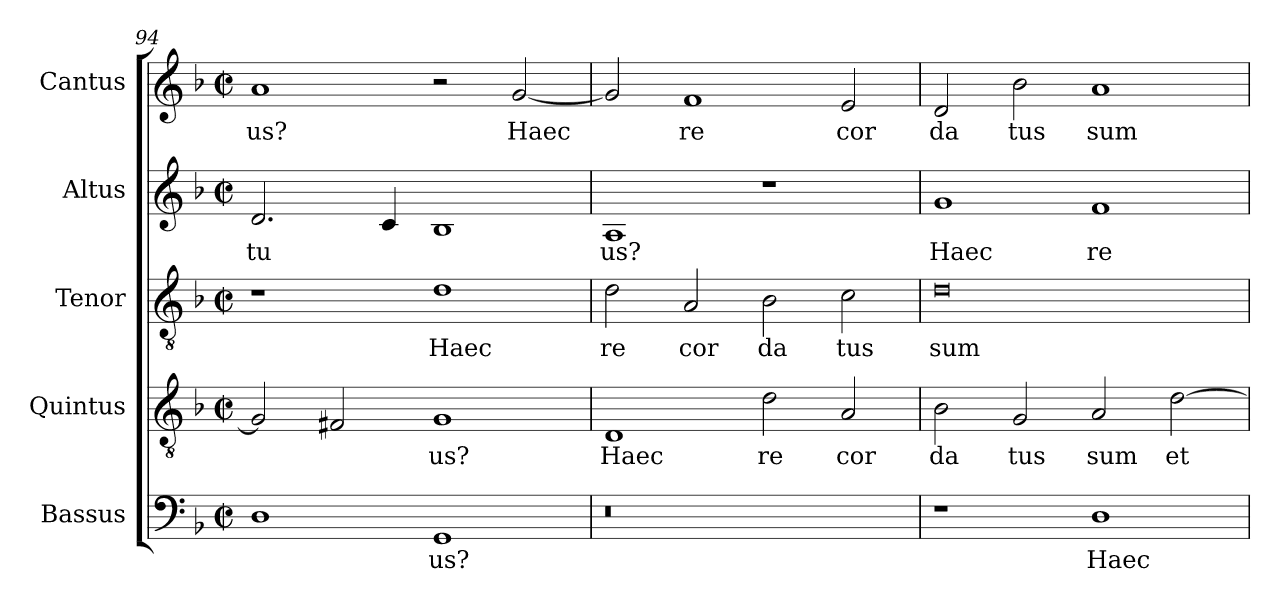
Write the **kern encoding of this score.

**kern	**text	**kern	**text	**kern	**text	**kern	**text	**kern	**text
*part5	*part5	*part4	*part4	*part3	*part3	*part2	*part2	*part1	*part1
*staff5	*staff5	*staff4	*staff4	*staff3	*staff3	*staff2	*staff2	*staff1	*staff1
*I"Bassus	*	*I"Quintus	*	*I"Tenor	*	*I"Altus	*	*I"Cantus	*
*clefF4	*	*clefGv2	*	*clefGv2	*	*clefG2	*	*clefG2	*
*k[b-]	*	*k[b-]	*	*k[b-]	*	*k[b-]	*	*k[b-]	*
*F:	*	*F:	*	*F:	*	*F:	*	*F:	*
*M2/2	*	*M2/2	*	*M2/2	*	*M2/2	*	*M2/2	*
*met(c|)	*	*met(c|)	*	*met(c|)	*	*met(c|)	*	*met(c|)	*
=94	=94	=94	=94	=94	=94	=94	=94	=94	=94
!	!	!	!	!	!	!	!LO:LY:b:cj	!	!LO:LY:b:cj
1D	.	2G/]	.	1r	.	2.d/	tu	1a	us?
.	.	2F#X/	.	.	.	.	.	.	.
.	.	.	.	.	.	4c/	.	.	.
!	!LO:LY:b:cj	!	!LO:LY:b:cj	!	!LO:LY:b:cj	!	!	!	!
1GG	us?	1G	us?	1d	Haec	1B-	.	2r	.
!	!	!	!	!	!	!	!	!	!LO:LY:b
.	.	.	.	.	.	.	.	[<2g/	Haec
=95	=95	=95	=95	=95	=95	=95	=95	=95	=95
!	!	!	!LO:LY:b:cj	!	!LO:LY:b:cj	!	!LO:LY:b:cj	!	!
0r	.	1D	Haec	2d\	re	1A	us?	2g/]	.
!	!	!	!	!	!LO:LY:b:cj	!	!	!	!LO:LY:b:cj
.	.	.	.	2A/	cor	.	.	1f	re
!	!	!	!LO:LY:b:cj	!	!LO:LY:b:cj	!	!	!	!
.	.	2d\	re	2B-\	da	1r	.	.	.
!	!	!	!LO:LY:b:cj	!	!LO:LY:b:cj	!	!	!	!LO:LY:b:cj
.	.	2A/	cor	2c\	tus	.	.	2e/	cor
=96	=96	=96	=96	=96	=96	=96	=96	=96	=96
!	!	!	!LO:LY:b:cj	!	!LO:LY:b:cj	!	!LO:LY:b:cj	!	!LO:LY:b:cj
1r	.	2B-\	da	0d	sum	1g	Haec	2d/	da
!	!	!	!LO:LY:b:cj	!	!	!	!	!	!LO:LY:b:cj
.	.	2G/	tus	.	.	.	.	2b-\	tus
!	!LO:LY:b:cj	!	!LO:LY:b:cj	!	!	!	!LO:LY:b:cj	!	!LO:LY:b:cj
1D	Haec	2A/	sum	.	.	1f	re	1a	sum
!	!	!	!LO:LY:b:cj	!	!	!	!	!	!
.	.	[>2d\	et	.	.	.	.	.	.
=	=	=	=	=	=	=	=	=	=
*-	*-	*-	*-	*-	*-	*-	*-	*-	*-
